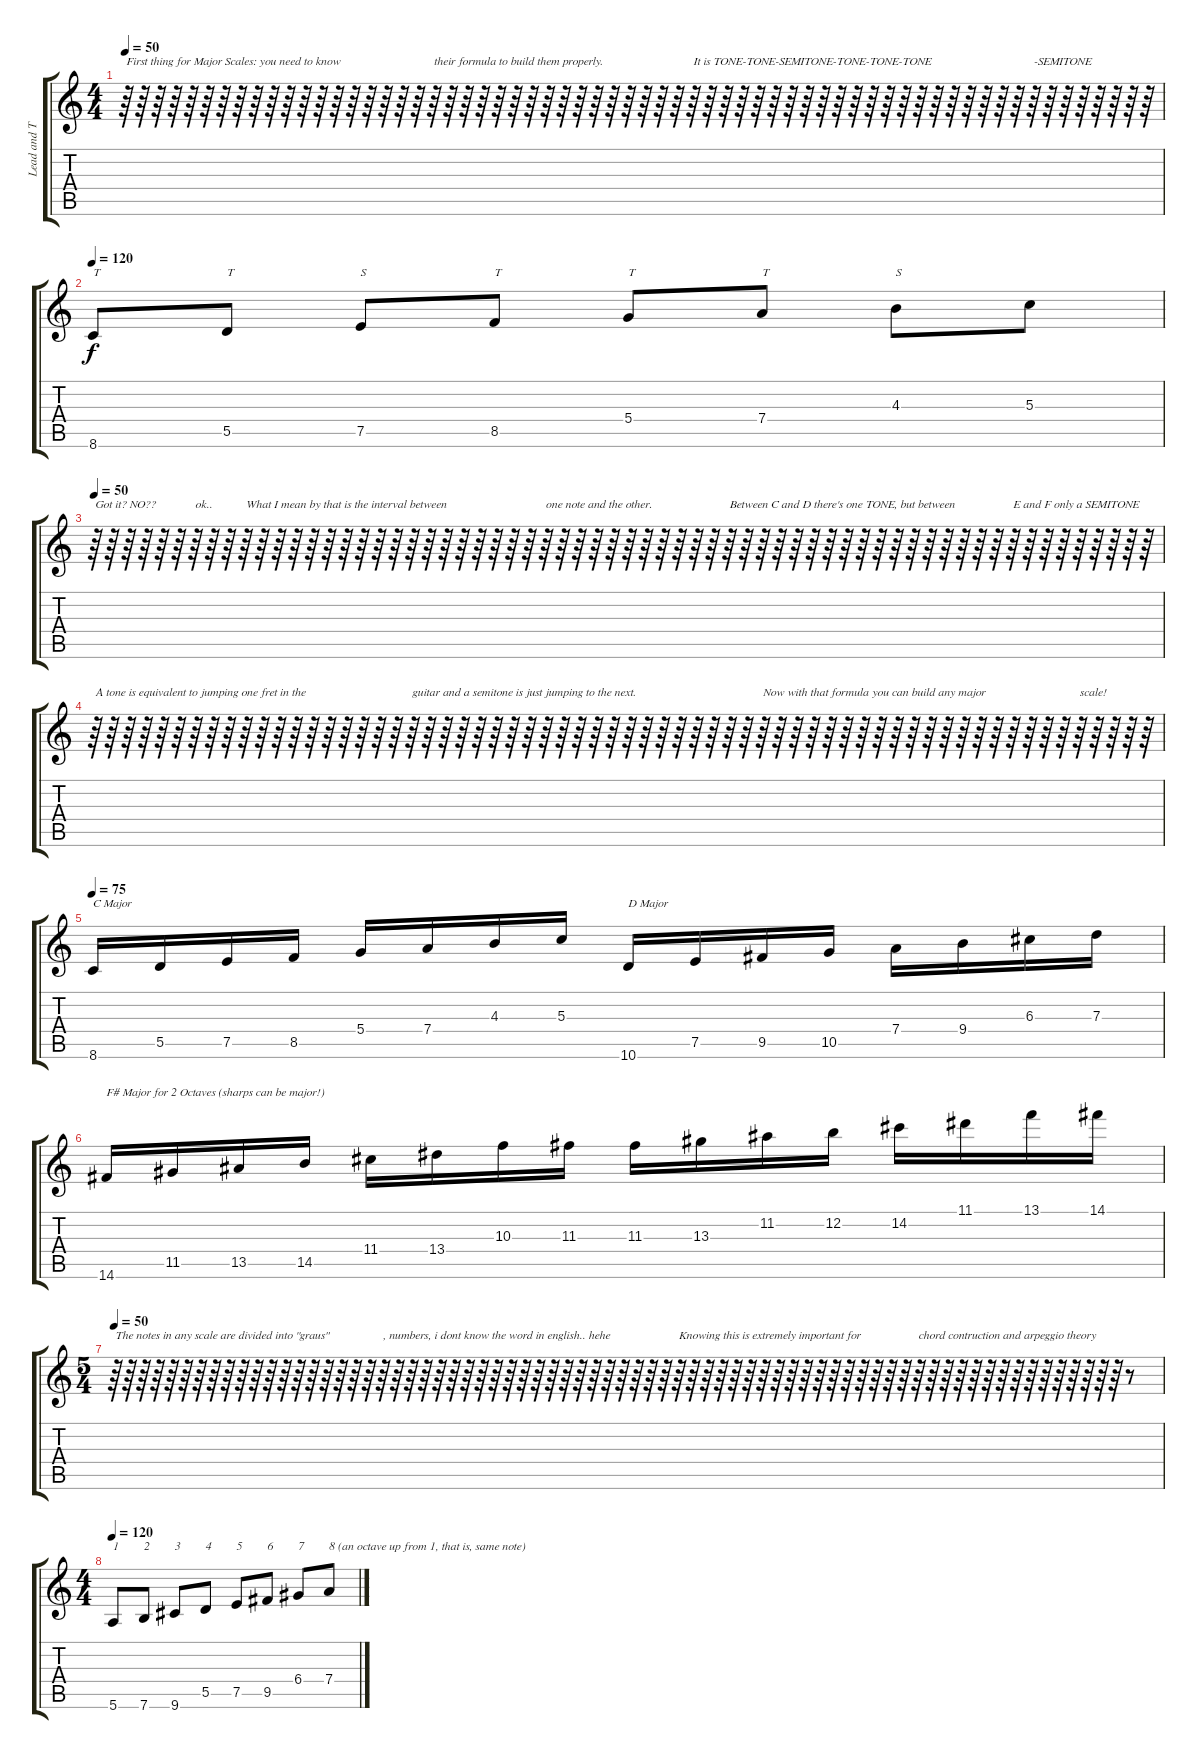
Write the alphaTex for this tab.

\track ("Lead and Text" "Lead and T") {instrument overdrivenguitar}
\staff {score tabs}
\tuning (E4 B3 G3 D3 A2 E2) {hide}
\ts (4 4)
\tempo 50
\clef g2
\ks c
r.64{txt "First thing for Major Scales: you need to know" dy f} r.64 r.64 r.64 r.64 r.64 r.64 r.64 r.64 r.64 r.64 r.64 r.64 r.64 r.64 r.64 r.64 r.64 r.64 r.64{txt "their formula to build them properly."} r.64 r.64 r.64 r.64 r.64 r.64 r.64 r.64 r.64 r.64 r.64 r.64 r.64 r.64 r.64 r.64{txt "It is TONE-TONE-SEMITONE-TONE-TONE-TONE"} r.64 r.64 r.64 r.64 r.64 r.64 r.64 r.64 r.64 r.64 r.64 r.64 r.64 r.64 r.64 r.64 r.64 r.64 r.64 r.64 r.64{txt "-SEMITONE"} r.64 r.64 r.64 r.64 r.64 r.64 r.64 |
\tempo 120
8.6.8{txt "T"} 5.5.8{txt "T"} 7.5.8{txt "S"} 8.5.8{txt "T"} 5.4.8{txt "T"} 7.4.8{txt "T"} 4.3.8{txt "S"} 5.3.8 |
\tempo 50
r.64{txt "Got it? NO??"} r.64 r.64 r.64 r.64 r.64 r.64{txt "ok.."} r.64 r.64 r.64{txt "What I mean by that is the interval between"} r.64 r.64 r.64 r.64 r.64 r.64 r.64 r.64 r.64 r.64 r.64 r.64 r.64 r.64 r.64 r.64 r.64 r.64{txt "one note and the other."} r.64 r.64 r.64 r.64 r.64 r.64 r.64 r.64 r.64 r.64 r.64{txt "Between C and D there's one TONE, but between"} r.64 r.64 r.64 r.64 r.64 r.64 r.64 r.64 r.64 r.64 r.64 r.64 r.64 r.64 r.64 r.64 r.64{txt "E and F only a SEMITONE"} r.64 r.64 r.64 r.64 r.64 r.64 r.64 r.64 |
r.64{txt "A tone is equivalent to jumping one fret in the"} r.64 r.64 r.64 r.64 r.64 r.64 r.64 r.64 r.64 r.64 r.64 r.64 r.64 r.64 r.64 r.64 r.64 r.64 r.64{txt "guitar and a semitone is just jumping to the next."} r.64 r.64 r.64 r.64 r.64 r.64 r.64 r.64 r.64 r.64 r.64 r.64 r.64 r.64 r.64 r.64 r.64 r.64 r.64 r.64 r.64{txt "Now with that formula you can build any major"} r.64 r.64 r.64 r.64 r.64 r.64 r.64 r.64 r.64 r.64 r.64 r.64 r.64 r.64 r.64 r.64 r.64 r.64 r.64{txt "scale!"} r.64 r.64 r.64 r.64 |
\tempo 75
8.6.16{txt "C Major"} 5.5.16 7.5.16 8.5.16 5.4.16 7.4.16 4.3.16 5.3.16 10.6.16{txt "D Major"} 7.5.16 9.5.16 10.5.16 7.4.16 9.4.16 6.3.16 7.3.16 |
14.6.16{txt "F# Major for 2 Octaves (sharps can be major!)"} 11.5.16 13.5.16 14.5.16 11.4.16 13.4.16 10.3.16 11.3.16 11.3.16 13.3.16 11.2.16 12.2.16 14.2.16 11.1.16 13.1.16 14.1.16 |
\ts (5 4)
\tempo 50
r.64{txt "The notes in any scale are divided into \"graus\""} r.64 r.64 r.64 r.64 r.64 r.64 r.64 r.64 r.64 r.64 r.64 r.64 r.64 r.64 r.64 r.64 r.64 r.64 r.64{txt ", numbers, i dont know the word in english.. hehe"} r.64 r.64 r.64 r.64 r.64 r.64 r.64 r.64 r.64 r.64 r.64 r.64 r.64 r.64 r.64 r.64 r.64 r.64 r.64 r.64 r.64{txt "Knowing this is extremely important for"} r.64 r.64 r.64 r.64 r.64 r.64 r.64 r.64 r.64 r.64 r.64 r.64 r.64 r.64 r.64 r.64 r.64{txt "chord contruction and arpeggio theory"} r.64 r.64 r.64 r.64 r.64 r.64 r.64 r.64 r.64 r.64 r.64 r.64 r.64 r.64 r.8 |
\ts (4 4)
\tempo 120
5.6.8{txt "1"} 7.6.8{txt "2"} 9.6.8{txt "3"} 5.5.8{txt "4"} 7.5.8{txt "5"} 9.5.8{txt "6"} 6.4.8{txt "7"} 7.4.8{txt "8 (an octave up from 1, that is, same note)"}
